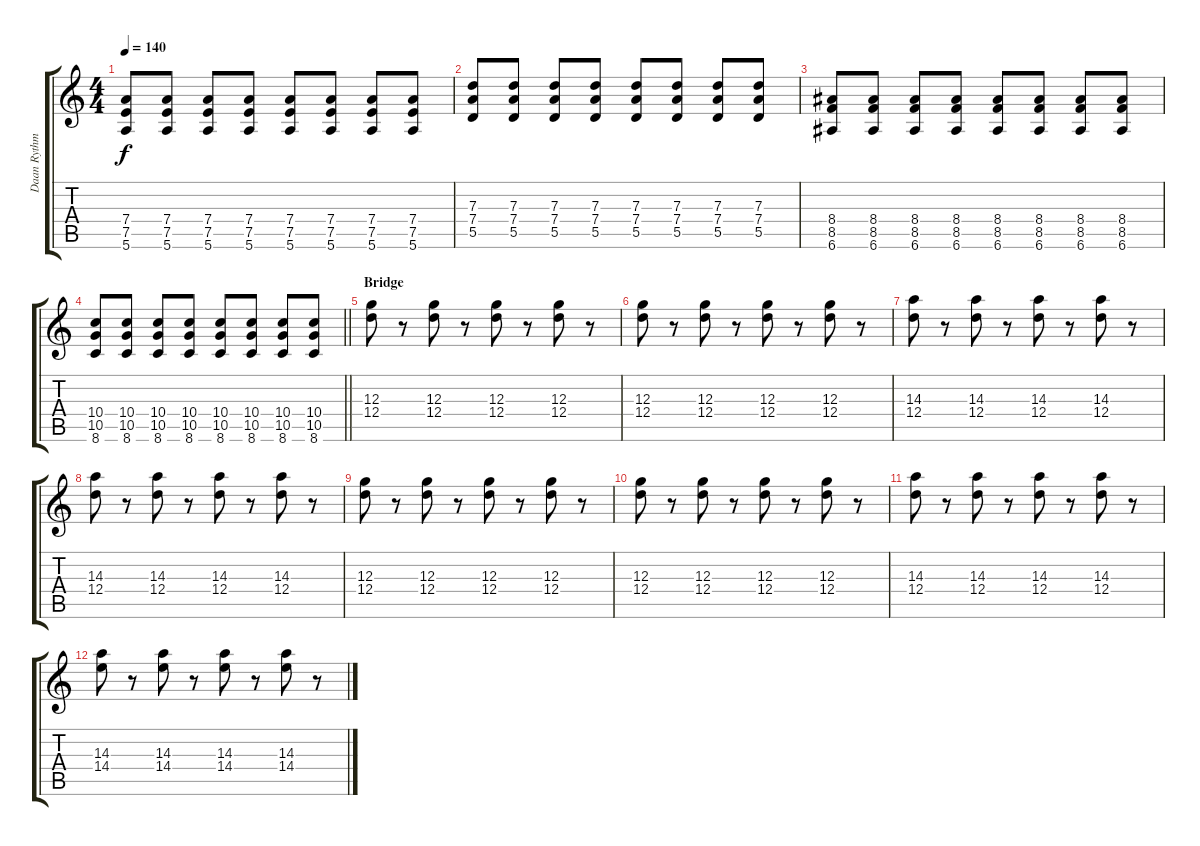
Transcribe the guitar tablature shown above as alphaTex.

\track ("Daan Rythm" "Daan Rythm") {instrument overdrivenguitar}
\staff {score tabs}
\tuning (E4 B3 G3 D3 A2 E2) {hide}
\ts (4 4)
\tempo 140
\clef g2
\ks c
(7.4 7.5 5.6).8{dy f} (7.4 7.5 5.6).8 (7.4 7.5 5.6).8 (7.4 7.5 5.6).8 (7.4 7.5 5.6).8 (7.4 7.5 5.6).8 (7.4 7.5 5.6).8 (7.4 7.5 5.6).8 |
(7.3 7.4 5.5).8 (7.3 7.4 5.5).8 (7.3 7.4 5.5).8 (7.3 7.4 5.5).8 (7.3 7.4 5.5).8 (7.3 7.4 5.5).8 (7.3 7.4 5.5).8 (7.3 7.4 5.5).8 |
(8.4 8.5 6.6).8 (8.4 8.5 6.6).8 (8.4 8.5 6.6).8 (8.4 8.5 6.6).8 (8.4 8.5 6.6).8 (8.4 8.5 6.6).8 (8.4 8.5 6.6).8 (8.4 8.5 6.6).8 |
\barLineRight lightlight
(10.4 10.5 8.6).8 (10.4 10.5 8.6).8 (10.4 10.5 8.6).8 (10.4 10.5 8.6).8 (10.4 10.5 8.6).8 (10.4 10.5 8.6).8 (10.4 10.5 8.6).8 (10.4 10.5 8.6).8 |
\section ("" "Bridge")
(12.3 12.4).8 r.8 (12.3 12.4).8 r.8 (12.3 12.4).8 r.8 (12.3 12.4).8 r.8 |
(12.3 12.4).8 r.8 (12.3 12.4).8 r.8 (12.3 12.4).8 r.8 (12.3 12.4).8 r.8 |
(14.3 12.4).8 r.8 (14.3 12.4).8 r.8 (14.3 12.4).8 r.8 (14.3 12.4).8 r.8 |
(14.3 12.4).8 r.8 (14.3 12.4).8 r.8 (14.3 12.4).8 r.8 (14.3 12.4).8 r.8 |
(12.3 12.4).8 r.8 (12.3 12.4).8 r.8 (12.3 12.4).8 r.8 (12.3 12.4).8 r.8 |
(12.3 12.4).8 r.8 (12.3 12.4).8 r.8 (12.3 12.4).8 r.8 (12.3 12.4).8 r.8 |
(14.3 12.4).8 r.8 (14.3 12.4).8 r.8 (14.3 12.4).8 r.8 (14.3 12.4).8 r.8 |
(14.3 14.4).8 r.8 (14.3 14.4).8 r.8 (14.3 14.4).8 r.8 (14.3 14.4).8 r.8
